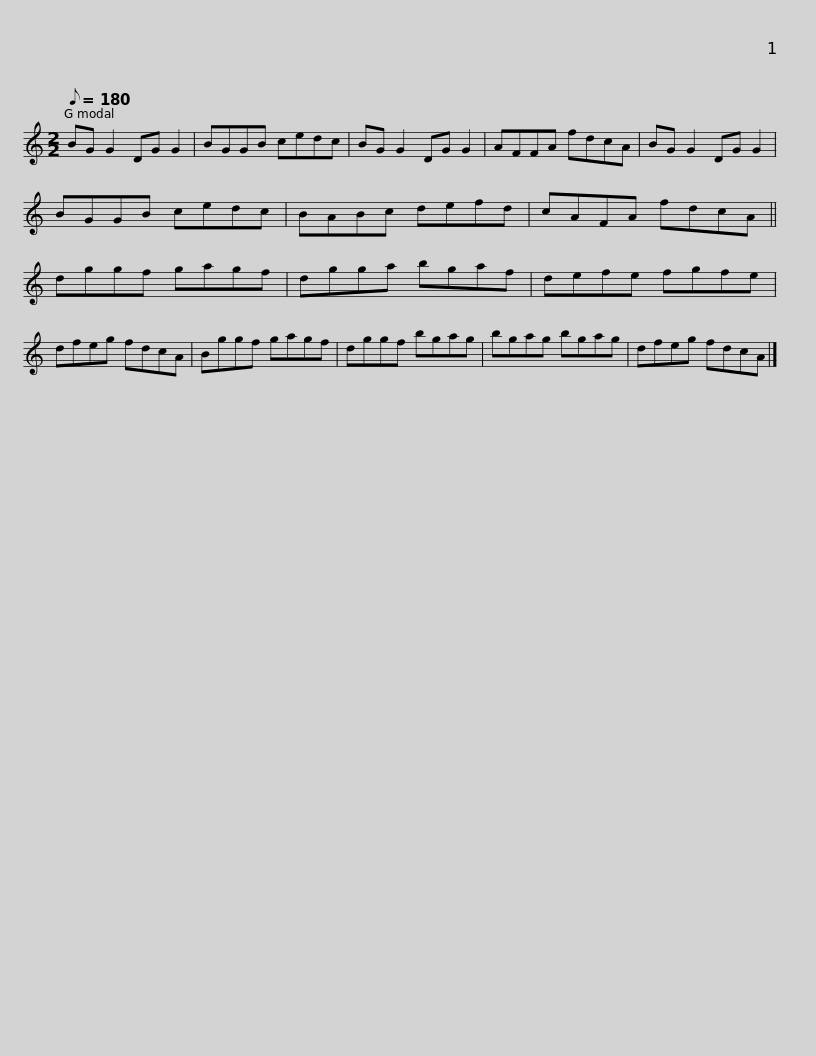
X:1
L:1/8
Q:1/8=180
M:2/2
I:linebreak $
K:C
V:1 treble
V:1
 BG G2 DG G2 | BGGB cedc | BG G2 DG G2 | AFFA fdcA | BG G2 DG G2 | %5
 BGGB cedc |$ BABc defd | cAFA fdcA || dggf gagf | dgga bgaf | %10
 defe fgfe |$ dfeg fdcA | Bggf gagf | dggf bgag | bgag bgag | %15
 dfeg fdcA |] %16
